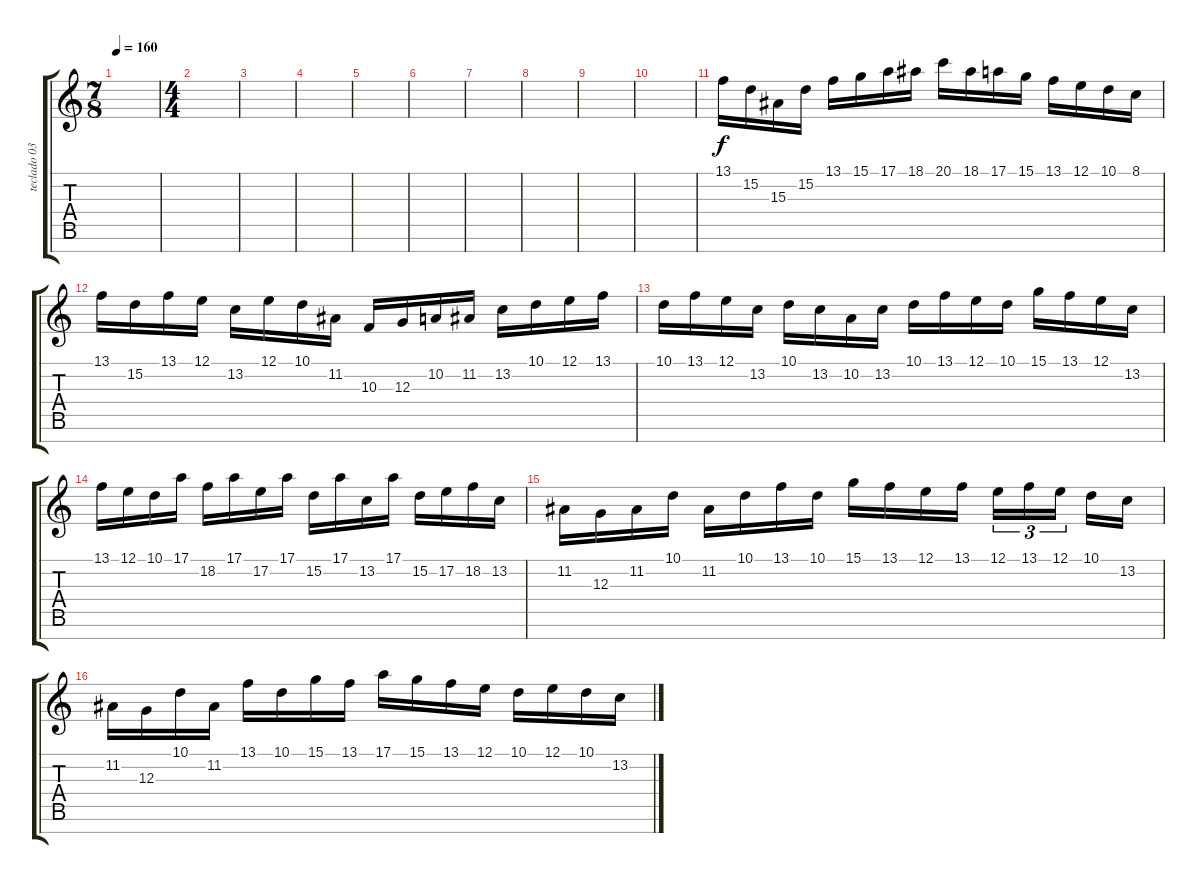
\track ("teclado 03" "teclado 03") {instrument fx1rain}
\staff {score tabs}
\tuning (E4 B3 G3 D3 A2 E2 B1) {hide}
\ts (7 8)
\tempo 160
\clef g2
\ks c
|
\ts (4 4)
|
|
|
|
|
|
|
|
|
13.1.16{instrument lead2sawtooth} 15.2.16 15.3.16 15.2.16 13.1.16 15.1.16 17.1.16 18.1.16 20.1.16 18.1.16 17.1.16 15.1.16 13.1.16 12.1.16 10.1.16 8.1.16 |
13.1.16 15.2.16 13.1.16 12.1.16 13.2.16 12.1.16 10.1.16 11.2.16 10.3.16 12.3.16 10.2.16 11.2.16 13.2.16 10.1.16 12.1.16 13.1.16 |
10.1.16 13.1.16 12.1.16 13.2.16 10.1.16 13.2.16 10.2.16 13.2.16 10.1.16 13.1.16 12.1.16 10.1.16 15.1.16 13.1.16 12.1.16 13.2.16 |
13.1.16 12.1.16 10.1.16 17.1.16 18.2.16 17.1.16 17.2.16 17.1.16 15.2.16 17.1.16 13.2.16 17.1.16 15.2.16 17.2.16 18.2.16 13.2.16 |
11.2.16 12.3.16 11.2.16 10.1.16 11.2.16 10.1.16 13.1.16 10.1.16 15.1.16 13.1.16 12.1.16 13.1.16 12.1.16{tu (3 2)} 13.1.16{tu (3 2)} 12.1.16{tu (3 2)} 10.1.16 13.2.16 |
11.2.16 12.3.16 10.1.16 11.2.16 13.1.16 10.1.16 15.1.16 13.1.16 17.1.16 15.1.16 13.1.16 12.1.16 10.1.16 12.1.16 10.1.16 13.2.16
